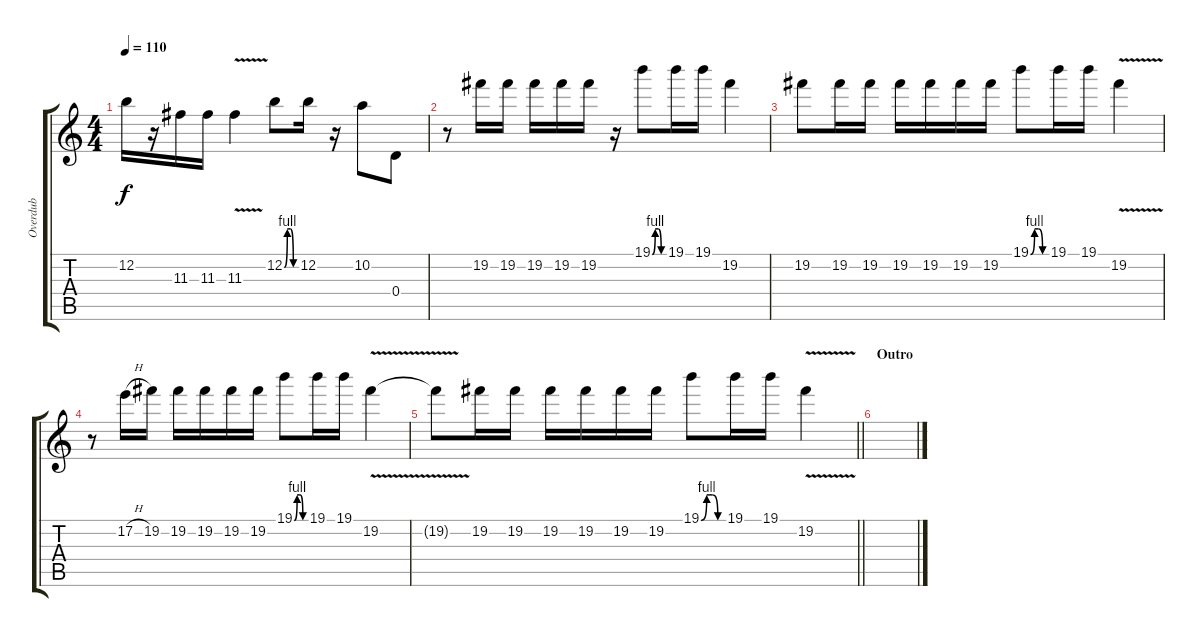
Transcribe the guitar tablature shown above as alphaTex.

\track ("Overdub" "Overdub") {instrument distortionguitar}
\staff {score tabs}
\tuning (E4 B3 G3 D3 A2 E2) {hide}
\ts (4 4)
\tempo 110
\clef g2
\ks c
12.2.16{dy f} r.16 11.3.16 11.3.16 11.3{v}.4 12.2{be (custom 0 0 15 4 30 4 45 0 60 0)}.8 12.2.16 r.16 10.2.8 0.4.8 |
r.8 19.2.16 19.2.16 19.2.16 19.2.16 19.2.16 r.16 19.1{be (custom 0 0 15 4 30 4 45 0 60 0)}.8 19.1.16 19.1.16 19.2.4 |
19.2.8 19.2.16 19.2.16 19.2.16 19.2.16 19.2.16 19.2.16 19.1{be (custom 0 0 15 4 30 4 45 0 60 0)}.8 19.1.16 19.1.16 19.2{v}.4 |
r.8 17.2{h}.16 19.2.16 19.2.16 19.2.16 19.2.16 19.2.16 19.1{be (custom 0 0 15 4 30 4 45 0 60 0)}.8 19.1.16 19.1.16 19.2{v}.4 |
\barLineRight lightlight
19.2{t}.8 19.2.16 19.2.16 19.2.16 19.2.16 19.2.16 19.2.16 19.1{be (custom 0 0 15 4 30 4 45 0 60 0)}.8 19.1.16 19.1.16 19.2{v}.4 |
\section ("" "Outro")
